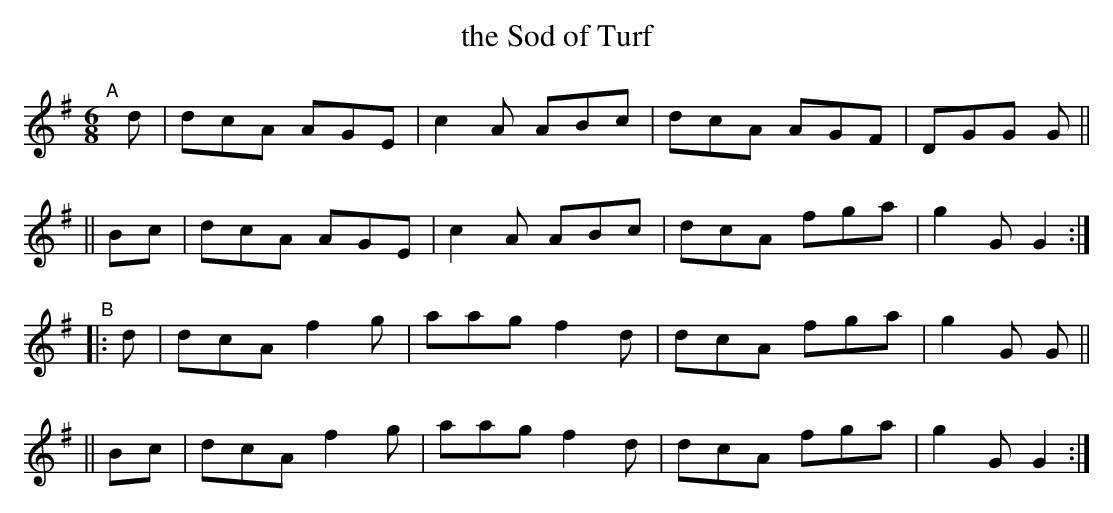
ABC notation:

X:1
T: the Sod of Turf
M: 6/8
L: 1/8
K: G
"^A"\
[|] d | dcA AGE | c2A ABc | dcA AGF | DGG G  ||
|| Bc | dcA AGE | c2A ABc | dcA fga | g2G G2 :|
"^B"\
|:  d | dcA f2g | aag f2d | dcA fga | g2G G  ||
|| Bc | dcA f2g | aag f2d | dcA fga | g2G G2 :|
